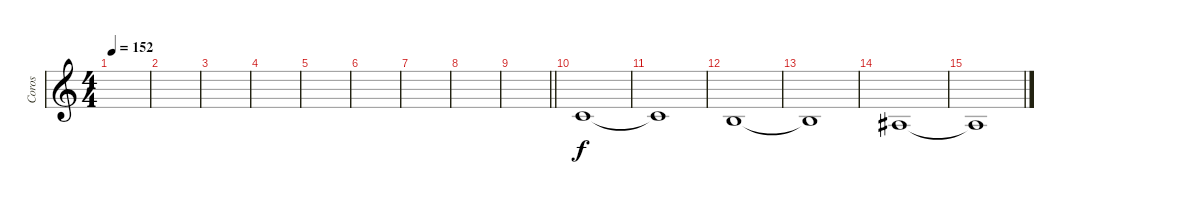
\track ("Coros" "Coros") {instrument synthvoice}
\staff {score}
\tuning (E4 B3 G3 D3 A2 E2 B1) {hide}
\ts (4 4)
\tempo 152
\clef g2
\ks c
|
|
|
|
|
|
|
|
\barLineRight lightlight
|
1.2.1 |
1.2{t}.1 |
0.2.1 |
0.2{t}.1 |
3.3.1 |
3.3{t}.1
